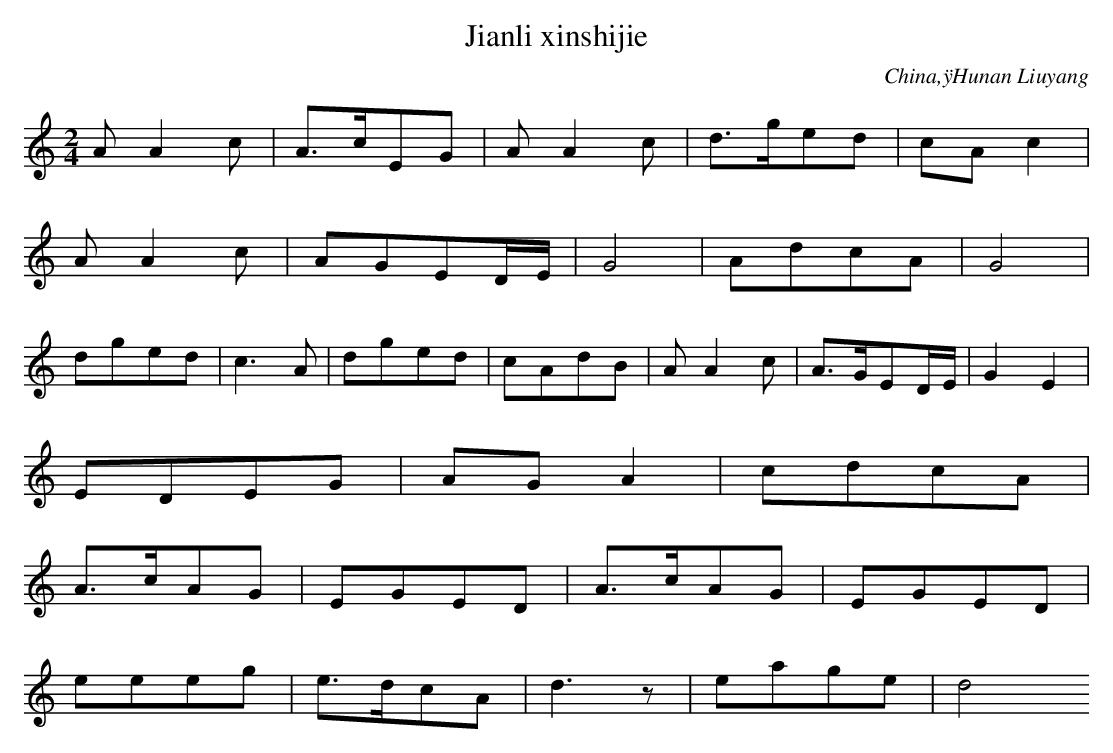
X:1
T: Jianli xinshijie
O: China,ÿHunan Liuyang
M: 2/4
L: 1/16
K: C
A2A4c2 | A3cE2G2 | A2A4c2 | d3ge2d2 | c2A2c4 |
A2A4c2 | A2G2E2DE | G8 | A2d2c2A2 | G8 |
d2g2e2d2 | c6A2 | d2g2e2d2 | c2A2d2B2 | A2A4c2 | A3GE2DE | G4E4 |
E2D2E2G2 | A2G2A4 | c2d2c2A2 |
A3cA2G2 | E2G2E2D2 | A3cA2G2 | E2G2E2D2 |
e2e2e2g2 | e3dc2A2 | d6z2 | e2a2g2e2 | d8
